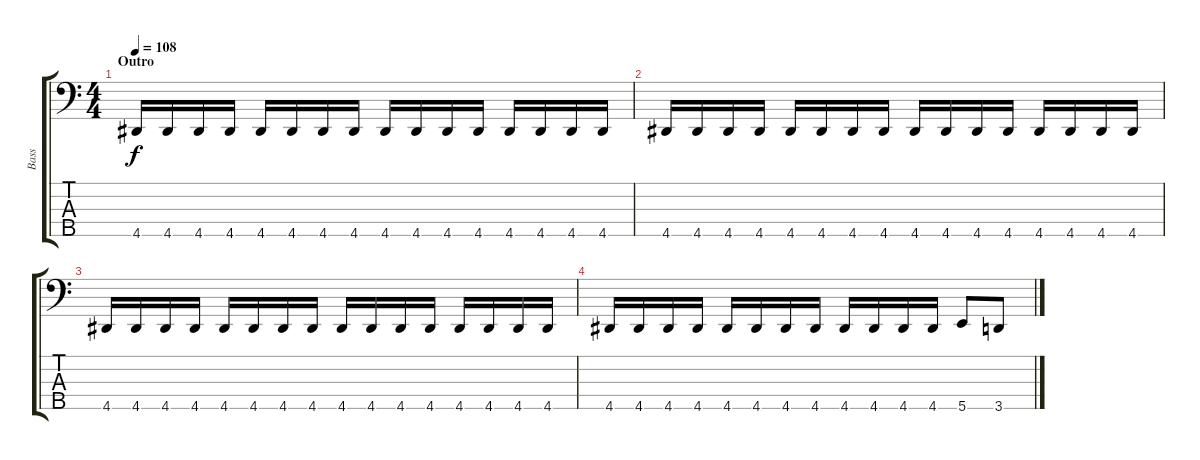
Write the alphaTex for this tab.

\track ("Bass" "Bass") {instrument electricbasspick}
\staff {score tabs}
\tuning (G2 D2 A1 E1 B0) {hide}
\ts (4 4)
\section ("" "Outro")
\tempo 108
\clef f4
\ks c
4.5.16{dy f} 4.5.16 4.5.16 4.5.16 4.5.16 4.5.16 4.5.16 4.5.16 4.5.16 4.5.16 4.5.16 4.5.16 4.5.16 4.5.16 4.5.16 4.5.16 |
4.5.16 4.5.16 4.5.16 4.5.16 4.5.16 4.5.16 4.5.16 4.5.16 4.5.16 4.5.16 4.5.16 4.5.16 4.5.16 4.5.16 4.5.16 4.5.16 |
4.5.16 4.5.16 4.5.16 4.5.16 4.5.16 4.5.16 4.5.16 4.5.16 4.5.16 4.5.16 4.5.16 4.5.16 4.5.16 4.5.16 4.5.16 4.5.16 |
4.5.16 4.5.16 4.5.16 4.5.16 4.5.16 4.5.16 4.5.16 4.5.16 4.5.16 4.5.16 4.5.16 4.5.16 5.5.8 3.5.8
